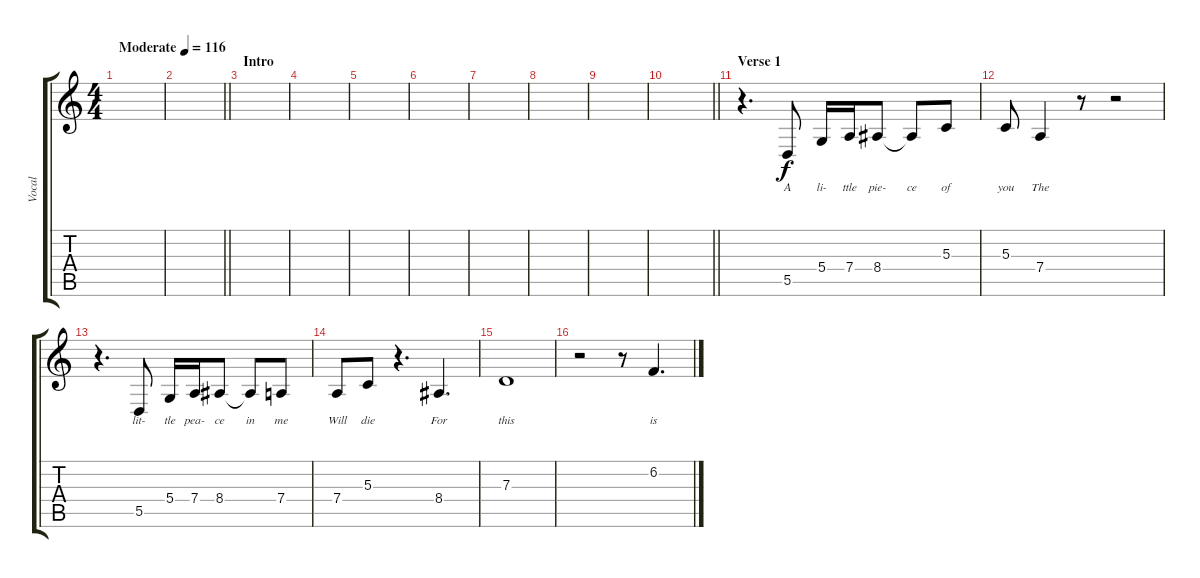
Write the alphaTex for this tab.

\track ("Vocal" "Vocal") {instrument lead6voice}
\staff {score tabs}
\tuning (E4 B3 G3 D3 A2 E2) {hide}
\ts (4 4)
\tempo (116 "Moderate")
\clef g2
\ks c
|
\barLineRight lightlight
|
\section ("" "Intro")
|
|
|
|
|
|
|
\barLineRight lightlight
|
\section ("" "Verse 1")
r.4{d} 5.5.8{lyrics (0 "A") lyrics (1 "") lyrics (2 "") lyrics (3 "") lyrics (4 "")} 5.4.16{lyrics (0 "li-") lyrics (1 "") lyrics (2 "") lyrics (3 "") lyrics (4 "")} 7.4.16{lyrics (0 "ttle") lyrics (1 "") lyrics (2 "") lyrics (3 "") lyrics (4 "")} 8.4.8{lyrics (0 "pie-") lyrics (1 "") lyrics (2 "") lyrics (3 "") lyrics (4 "")} 8.4{t}.8{lyrics (0 "ce") lyrics (1 "") lyrics (2 "") lyrics (3 "") lyrics (4 "")} 5.3.8{lyrics (0 "of") lyrics (1 "") lyrics (2 "") lyrics (3 "") lyrics (4 "")} |
5.3.8{lyrics (0 "you") lyrics (1 "") lyrics (2 "") lyrics (3 "") lyrics (4 "")} 7.4.4{lyrics (0 "The") lyrics (1 "") lyrics (2 "") lyrics (3 "") lyrics (4 "")} r.8 r.2 |
r.4{d} 5.5.8{lyrics (0 "lit-") lyrics (1 "") lyrics (2 "") lyrics (3 "") lyrics (4 "")} 5.4.16{lyrics (0 "tle") lyrics (1 "") lyrics (2 "") lyrics (3 "") lyrics (4 "")} 7.4.16{lyrics (0 "pea-") lyrics (1 "") lyrics (2 "") lyrics (3 "") lyrics (4 "")} 8.4.8{lyrics (0 "ce") lyrics (1 "") lyrics (2 "") lyrics (3 "") lyrics (4 "")} 8.4{t}.8{lyrics (0 "in") lyrics (1 "") lyrics (2 "") lyrics (3 "") lyrics (4 "")} 7.4.8{lyrics (0 "me") lyrics (1 "") lyrics (2 "") lyrics (3 "") lyrics (4 "")} |
7.4.8{lyrics (0 "Will") lyrics (1 "") lyrics (2 "") lyrics (3 "") lyrics (4 "")} 5.3.8{lyrics (0 "die") lyrics (1 "") lyrics (2 "") lyrics (3 "") lyrics (4 "")} r.4{d} 8.4.4{d lyrics (0 "For") lyrics (1 "") lyrics (2 "") lyrics (3 "") lyrics (4 "")} |
7.3.1{lyrics (0 "this") lyrics (1 "") lyrics (2 "") lyrics (3 "") lyrics (4 "")} |
r.2 r.8 6.2.4{d lyrics (0 "is") lyrics (1 "") lyrics (2 "") lyrics (3 "") lyrics (4 "")}
